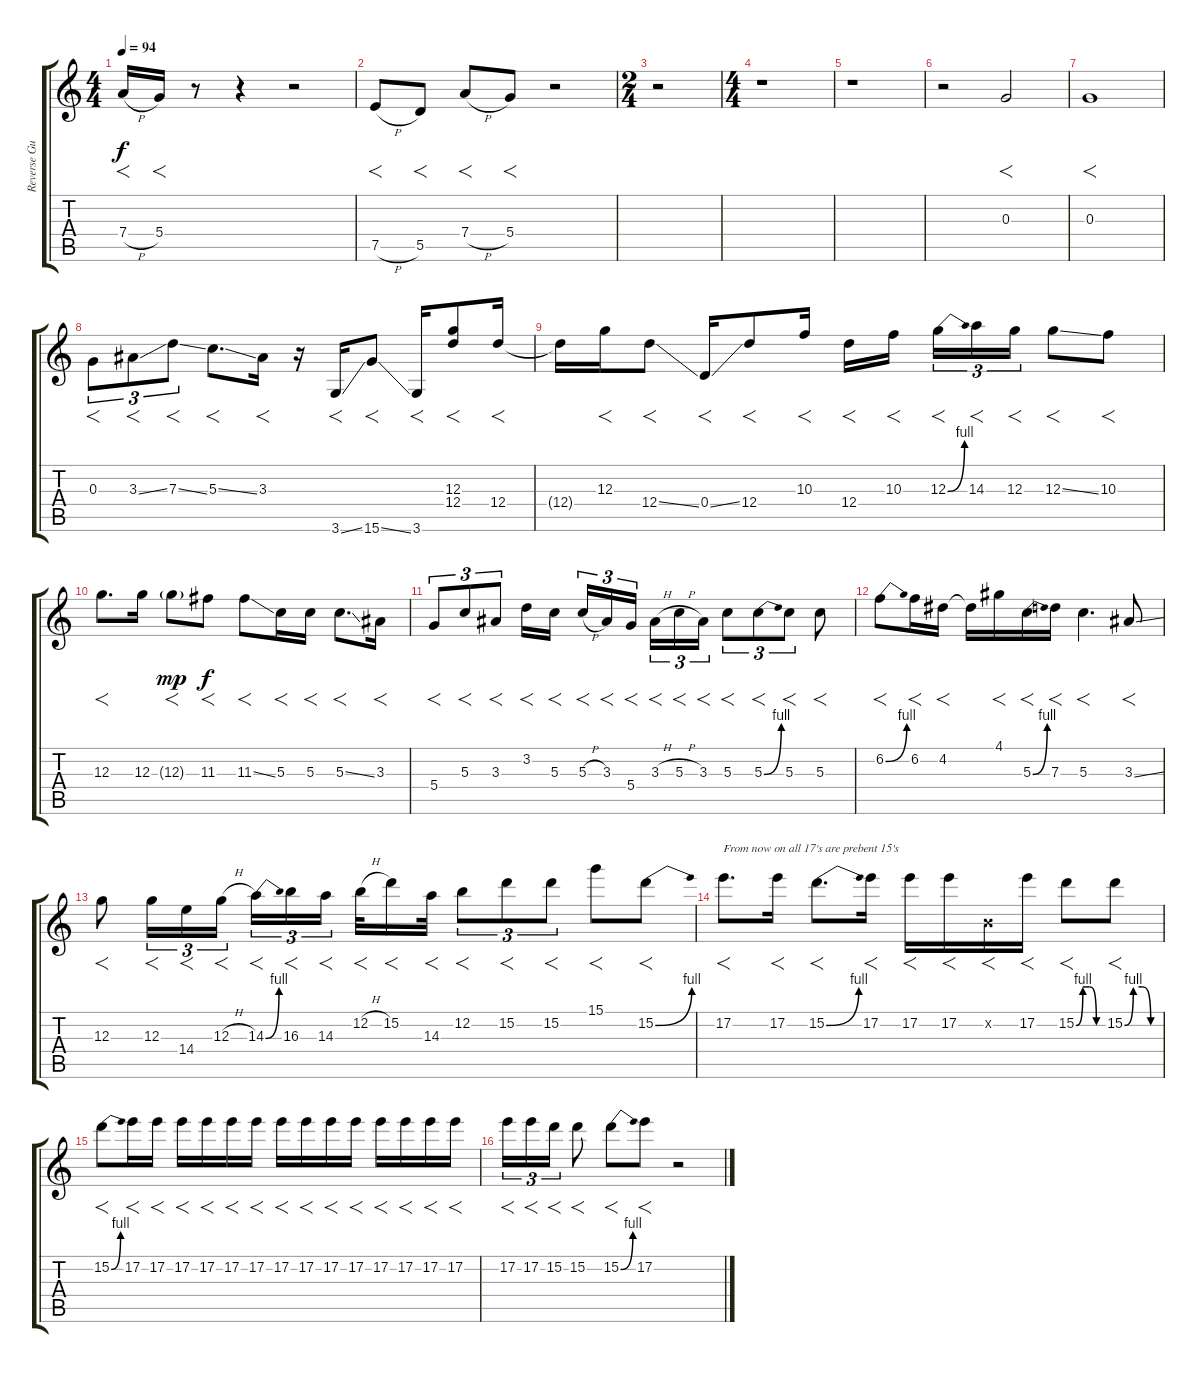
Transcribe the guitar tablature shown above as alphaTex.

\track ("Reverse Guitar" "Reverse Gu") {instrument distortionguitar}
\staff {score tabs}
\tuning (E4 B3 G3 D3 A2 E2) {hide}
\ts (4 4)
\tempo 94
\clef g2
\ks c
7.4{h}.16{f dy f} 5.4.16{f} r.8 r.4 r.2 |
7.5{h}.8{f} 5.5.8{f} 7.4{h}.8{f} 5.4.8{f} r.2 |
\ts (2 4)
r.2 |
\ts (4 4)
r.1 |
r.1 |
r.2 0.3.2{f instrument electricguitarjazz} |
0.3.1{f} |
0.3.8{f tu (3 2)} 3.3{ss}.8{f tu (3 2)} 7.3{ss}.8{f tu (3 2)} 5.3{ss}.8{f d} 3.3.16{f} r.16 3.6{ss}.16{f} 15.6{ss}.8{f} 3.6.16{f} (12.3 12.4).8{f} 12.4.16{f} |
12.4{t}.16 12.3.16{f} 12.4{ss}.8{f} 0.4{ss}.16{f} 12.4.8{f} 10.3.16{f} 12.4.16{f} 10.3.16{f beam splitsecondary} 12.3{be (bend 0 0 60 4)}.16{f tu (3 2)} 14.3.16{f tu (3 2)} 12.3.16{f tu (3 2)} 12.3{ss}.8{f} 10.3.8{f} |
12.3.8{f d} 12.3.16 12.3{g}.8{f dy mp} 11.3.8{f dy f} 11.3{ss}.8{f} 5.3.16{f} 5.3.16{f} 5.3{ss}.8{f d} 3.3.16{f} |
5.4.8{f tu (3 2)} 5.3.8{f tu (3 2)} 3.3.8{f tu (3 2)} 3.2.16{f} 5.3.16{f beam splitsecondary} 5.3{h}.16{f tu (3 2)} 3.3.16{f tu (3 2)} 5.4.16{f tu (3 2)} 3.3{h}.16{f tu (3 2)} 5.3{h}.16{f tu (3 2)} 3.3.16{f tu (3 2)} 5.3.8{f tu (3 2)} 5.3{be (bend 0 0 60 4)}.8{f tu (3 2)} 5.3.8{f tu (3 2)} 5.3.8{f} |
6.2{be (bend 0 0 60 4)}.8{f} 6.2.16{f} 4.2.16{f} 4.2{t}.16 4.1.16{f} 5.3{be (bend 0 0 60 4)}.16{f} 7.3.16{f} 5.3.4{f d} 3.3{ss}.8{f} |
12.3.8{f} 12.3.16{f tu (3 2)} 14.4.16{f tu (3 2)} 12.3{h}.16{f tu (3 2)} 14.3{be (bend 0 0 60 4)}.16{f tu (3 2)} 16.3.16{f tu (3 2)} 14.3.16{f tu (3 2) beam splitsecondary} 12.2{h}.32{f} 15.2.16{f} 14.3.32{f} 12.2.8{f tu (3 2)} 15.2.8{f tu (3 2)} 15.2.8{f tu (3 2)} 15.1.8{f} 15.2{be (bend 0 0 60 4)}.8{f} |
17.2.8{f d txt "From now on all 17's are prebent 15's"} 17.2.16{f} 15.2{be (bend 0 0 60 4)}.8{f d} 17.2.16{f} 17.2.16{f} 17.2.16{f} 0.2{x}.16{f} 17.2.16{f} 15.2{be (custom 0 0 15 4 30 4 45 0 60 0)}.8{f} 15.2{be (custom 0 0 15 4 30 4 45 0 60 0)}.8{f} |
15.2{be (bend 0 0 60 4)}.8{f} 17.2.16{f} 17.2.16{f} 17.2.16{f} 17.2.16{f} 17.2.16{f} 17.2.16{f} 17.2.16{f} 17.2.16{f} 17.2.16{f} 17.2.16{f} 17.2.16{f} 17.2.16{f} 17.2.16{f} 17.2.16{f} |
17.2.16{f tu (3 2)} 17.2.16{f tu (3 2)} 15.2.16{f tu (3 2)} 15.2.8{f} 15.2{be (bend 0 0 60 4)}.8{f} 17.2.8{f} r.2
